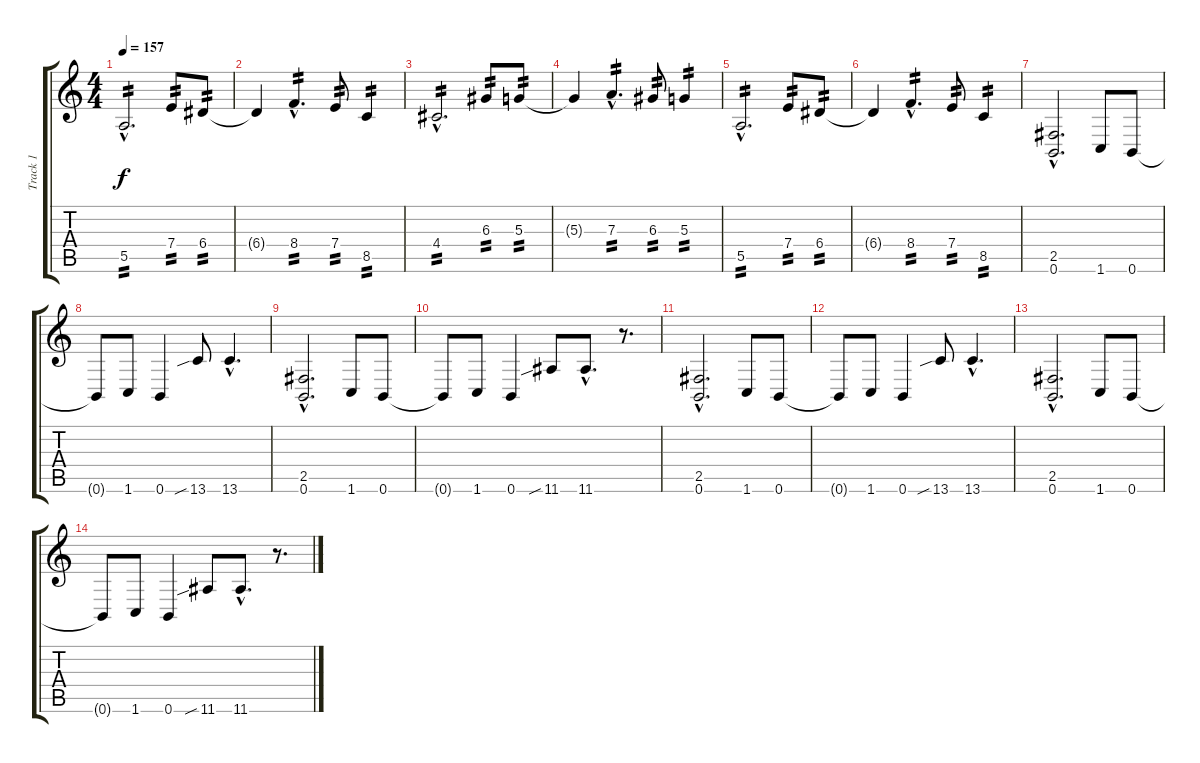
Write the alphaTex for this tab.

\track ("Track 1" "Track 1") {instrument overdrivenguitar}
\staff {score tabs}
\tuning (B3 Gb3 D3 A2 E2 B1) {hide}
\ts (4 4)
\tempo 157
\clef g2
\ks c
5.5{hac}.2{d tp 2 dy f} 7.4.8{tp 2} 6.4.8{tp 2} |
6.4{t}.4 8.4{hac}.4{d tp 2} 7.4.8{tp 2} 8.5.4{tp 2} |
4.4{hac}.2{d tp 2} 6.3.8{tp 2} 5.3.8{tp 2} |
5.3{t}.4 7.3{hac}.4{d tp 2} 6.3.8{tp 2} 5.3.4{tp 2} |
5.5{hac}.2{d tp 2} 7.4.8{tp 2} 6.4.8{tp 2} |
6.4{t}.4 8.4{hac}.4{d tp 2} 7.4.8{tp 2} 8.5.4{tp 2} |
(2.5{hac} 0.6{hac}).2{d} 1.6.8 0.6.8 |
0.6{t}.8 1.6.8 0.6.4 13.6{sib}.8 13.6{hac}.4{d} |
(2.5{hac} 0.6{hac}).2{d} 1.6.8 0.6.8 |
0.6{t}.8 1.6.8 0.6.4 11.6{sib}.8 11.6{hac}.8{d} r.8{d} |
(2.5{hac} 0.6{hac}).2{d} 1.6.8 0.6.8 |
0.6{t}.8 1.6.8 0.6.4 13.6{sib}.8 13.6{hac}.4{d} |
(2.5{hac} 0.6{hac}).2{d} 1.6.8 0.6.8 |
0.6{t}.8 1.6.8 0.6.4 11.6{sib}.8 11.6{hac}.8{d} r.8{d}
